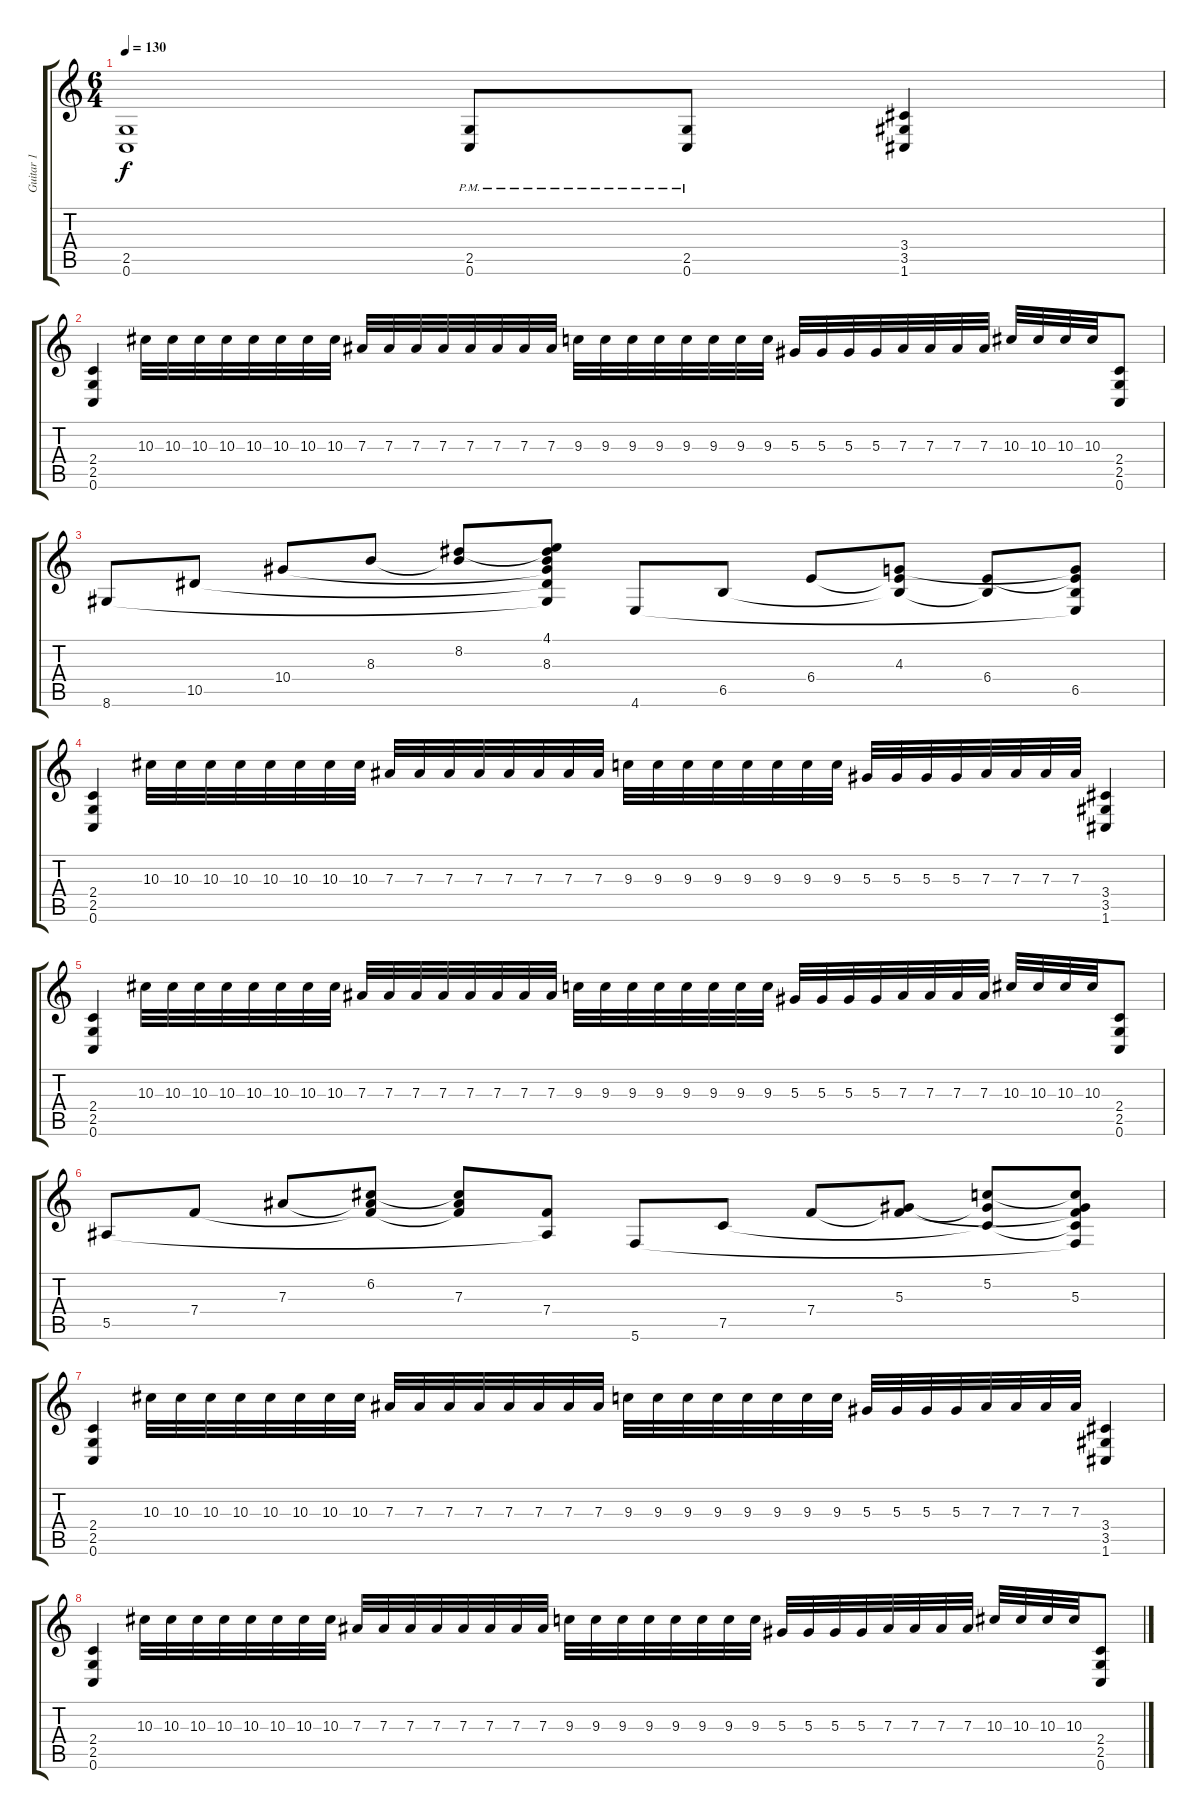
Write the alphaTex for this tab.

\track ("Guitar 1" "Guitar 1") {instrument distortionguitar}
\staff {score tabs}
\tuning (C4 G3 Eb3 Bb2 F2 C2) {hide}
\ts (6 4)
\tempo 130
\clef g2
\ks c
(2.5 0.6).1{dy f} (2.5{pm} 0.6{pm}).8 (2.5{pm} 0.6{pm}).8 (3.4 3.5 1.6).4 |
(2.4 2.5 0.6).4 10.3.32 10.3.32 10.3.32 10.3.32 10.3.32 10.3.32 10.3.32 10.3.32 7.3.32 7.3.32 7.3.32 7.3.32 7.3.32 7.3.32 7.3.32 7.3.32 9.3.32 9.3.32 9.3.32 9.3.32 9.3.32 9.3.32 9.3.32 9.3.32 5.3.32 5.3.32 5.3.32 5.3.32 7.3.32 7.3.32 7.3.32 7.3.32 10.3.32 10.3.32 10.3.32 10.3.32 (2.4 2.5 0.6).8 |
8.6.8 10.5.8 10.4.8 8.3.8 (8.2 8.3{t}).8 (4.1 8.2{t} 8.3 10.4{t} 10.5{t} 8.6{t}).8 4.6.8 6.5.8 6.4.8 (4.3 6.4{t} 6.5{t}).8 (6.4 6.5{t}).8 (4.3{t} 6.4{t} 6.5 4.6{t}).8 |
(2.4 2.5 0.6).4 10.3.32 10.3.32 10.3.32 10.3.32 10.3.32 10.3.32 10.3.32 10.3.32 7.3.32 7.3.32 7.3.32 7.3.32 7.3.32 7.3.32 7.3.32 7.3.32 9.3.32 9.3.32 9.3.32 9.3.32 9.3.32 9.3.32 9.3.32 9.3.32 5.3.32 5.3.32 5.3.32 5.3.32 7.3.32 7.3.32 7.3.32 7.3.32 (3.4 3.5 1.6).4 |
(2.4 2.5 0.6).4 10.3.32 10.3.32 10.3.32 10.3.32 10.3.32 10.3.32 10.3.32 10.3.32 7.3.32 7.3.32 7.3.32 7.3.32 7.3.32 7.3.32 7.3.32 7.3.32 9.3.32 9.3.32 9.3.32 9.3.32 9.3.32 9.3.32 9.3.32 9.3.32 5.3.32 5.3.32 5.3.32 5.3.32 7.3.32 7.3.32 7.3.32 7.3.32 10.3.32 10.3.32 10.3.32 10.3.32 (2.4 2.5 0.6).8 |
5.5.8 7.4.8 7.3.8 (6.2 7.3{t} 7.4{t}).8 (6.2{t} 7.3 7.4{t}).8 (7.4 5.5{t}).8 5.6.8 7.5.8 7.4.8 (5.3 7.4{t}).8 (5.2 5.3{t} 7.5{t}).8 (5.2{t} 5.3 7.4{t} 7.5{t} 5.6{t}).8 |
(2.4 2.5 0.6).4 10.3.32 10.3.32 10.3.32 10.3.32 10.3.32 10.3.32 10.3.32 10.3.32 7.3.32 7.3.32 7.3.32 7.3.32 7.3.32 7.3.32 7.3.32 7.3.32 9.3.32 9.3.32 9.3.32 9.3.32 9.3.32 9.3.32 9.3.32 9.3.32 5.3.32 5.3.32 5.3.32 5.3.32 7.3.32 7.3.32 7.3.32 7.3.32 (3.4 3.5 1.6).4 |
(2.4 2.5 0.6).4 10.3.32 10.3.32 10.3.32 10.3.32 10.3.32 10.3.32 10.3.32 10.3.32 7.3.32 7.3.32 7.3.32 7.3.32 7.3.32 7.3.32 7.3.32 7.3.32 9.3.32 9.3.32 9.3.32 9.3.32 9.3.32 9.3.32 9.3.32 9.3.32 5.3.32 5.3.32 5.3.32 5.3.32 7.3.32 7.3.32 7.3.32 7.3.32 10.3.32 10.3.32 10.3.32 10.3.32 (2.4 2.5 0.6).8
